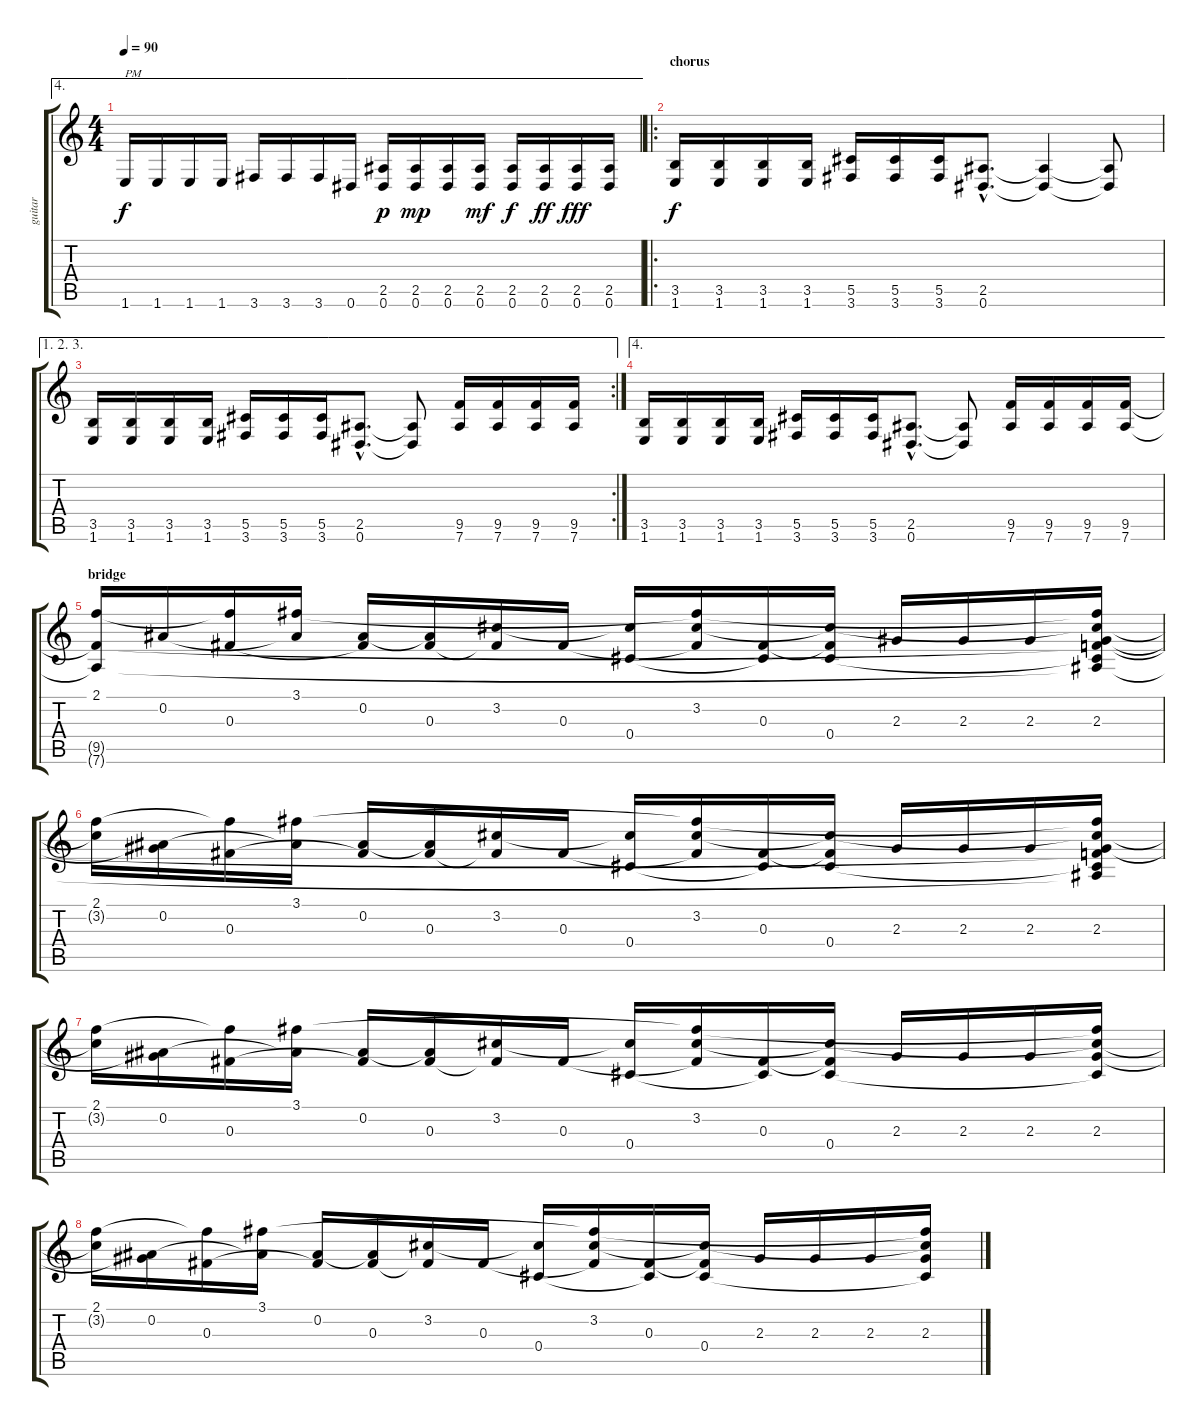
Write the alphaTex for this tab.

\track ("guitar" "guitar") {instrument distortionguitar}
\staff {score tabs}
\tuning (Eb4 Bb3 Gb3 Db3 Ab2 Eb2) {hide}
\ae 4
\ts (4 4)
\tempo 90
\clef g2
\ks c
1.6.16{txt "PM" dy f} 1.6.16 1.6.16 1.6.16 3.6.16 3.6.16 3.6.16 0.6.16 (2.5 0.6).16{dy p} (2.5 0.6).16{dy mp} (2.5 0.6).16 (2.5 0.6).16{dy mf} (2.5 0.6).16{dy f} (2.5 0.6).16{dy ff} (2.5 0.6).16{dy fff} (2.5 0.6).16 |
\ro
\section ("" "chorus")
(3.5 1.6).16{dy f} (3.5 1.6).16 (3.5 1.6).16 (3.5 1.6).16 (5.5 3.6).16 (5.5 3.6).16 (5.5 3.6).16 (2.5{hac} 0.6{hac}).8{d} (2.5{t} 0.6{t}).4 (2.5{t} 0.6{t}).8 |
\ae (1 2 3)
\rc 2
(3.5 1.6).16 (3.5 1.6).16 (3.5 1.6).16 (3.5 1.6).16 (5.5 3.6).16 (5.5 3.6).16 (5.5 3.6).16 (2.5{hac} 0.6{hac}).8{d} (2.5{t} 0.6{t}).8 (9.5 7.6).16 (9.5 7.6).16 (9.5 7.6).16 (9.5 7.6).16 |
\ae 4
(3.5 1.6).16 (3.5 1.6).16 (3.5 1.6).16 (3.5 1.6).16 (5.5 3.6).16 (5.5 3.6).16 (5.5 3.6).16 (2.5{hac} 0.6{hac}).8{d} (2.5{t} 0.6{t}).8 (9.5 7.6).16 (9.5 7.6).16 (9.5 7.6).16 (9.5 7.6).16 |
\section ("" "bridge")
(2.1 9.5{t} 7.6{t}).16 0.2.16 (2.1{t} 0.3).16 (3.1 0.2{t}).16 (0.2 0.3{t}).16 (0.2{t} 0.3).16 (3.2 0.3{t}).16 0.3.16 (3.2{t} 0.4).16 (3.1{t} 3.2 0.3{t}).16 (0.3 0.4{t}).16 (3.2{t} 0.3{t} 0.4).16 2.3.16 2.3.16 2.3.16 (3.1{t} 3.2{t} 2.3 0.4{t} 9.5{t} 7.6{t}).16 |
(2.1 3.2{t}).16 (0.2 2.3{t}).16 (2.1{t} 0.3).16 (3.1 0.2{t}).16 (0.2 0.3{t}).16 (0.2{t} 0.3).16 (3.2 0.3{t}).16 0.3.16 (3.2{t} 0.4).16 (3.1{t} 3.2 0.3{t}).16 (0.3 0.4{t}).16 (3.2{t} 0.3{t} 0.4).16 2.3.16 2.3.16 2.3.16 (3.1{t} 3.2{t} 2.3 0.4{t} 9.5{t} 7.6{t}).16 |
(2.1 3.2{t}).16 (0.2 2.3{t}).16 (2.1{t} 0.3).16 (3.1 0.2{t}).16 (0.2 0.3{t}).16 (0.2{t} 0.3).16 (3.2 0.3{t}).16 0.3.16 (3.2{t} 0.4).16 (3.1{t} 3.2 0.3{t}).16 (0.3 0.4{t}).16 (3.2{t} 0.3{t} 0.4).16 2.3.16 2.3.16 2.3.16 (3.1{t} 3.2{t} 2.3 0.4{t}).16 |
(2.1 3.2{t}).16 (0.2 2.3{t}).16 (2.1{t} 0.3).16 (3.1 0.2{t}).16 (0.2 0.3{t}).16 (0.2{t} 0.3).16 (3.2 0.3{t}).16 0.3.16 (3.2{t} 0.4).16 (3.1{t} 3.2 0.3{t}).16 (0.3 0.4{t}).16 (3.2{t} 0.3{t} 0.4).16 2.3.16 2.3.16 2.3.16 (3.1{t} 3.2{t} 2.3 0.4{t}).16
